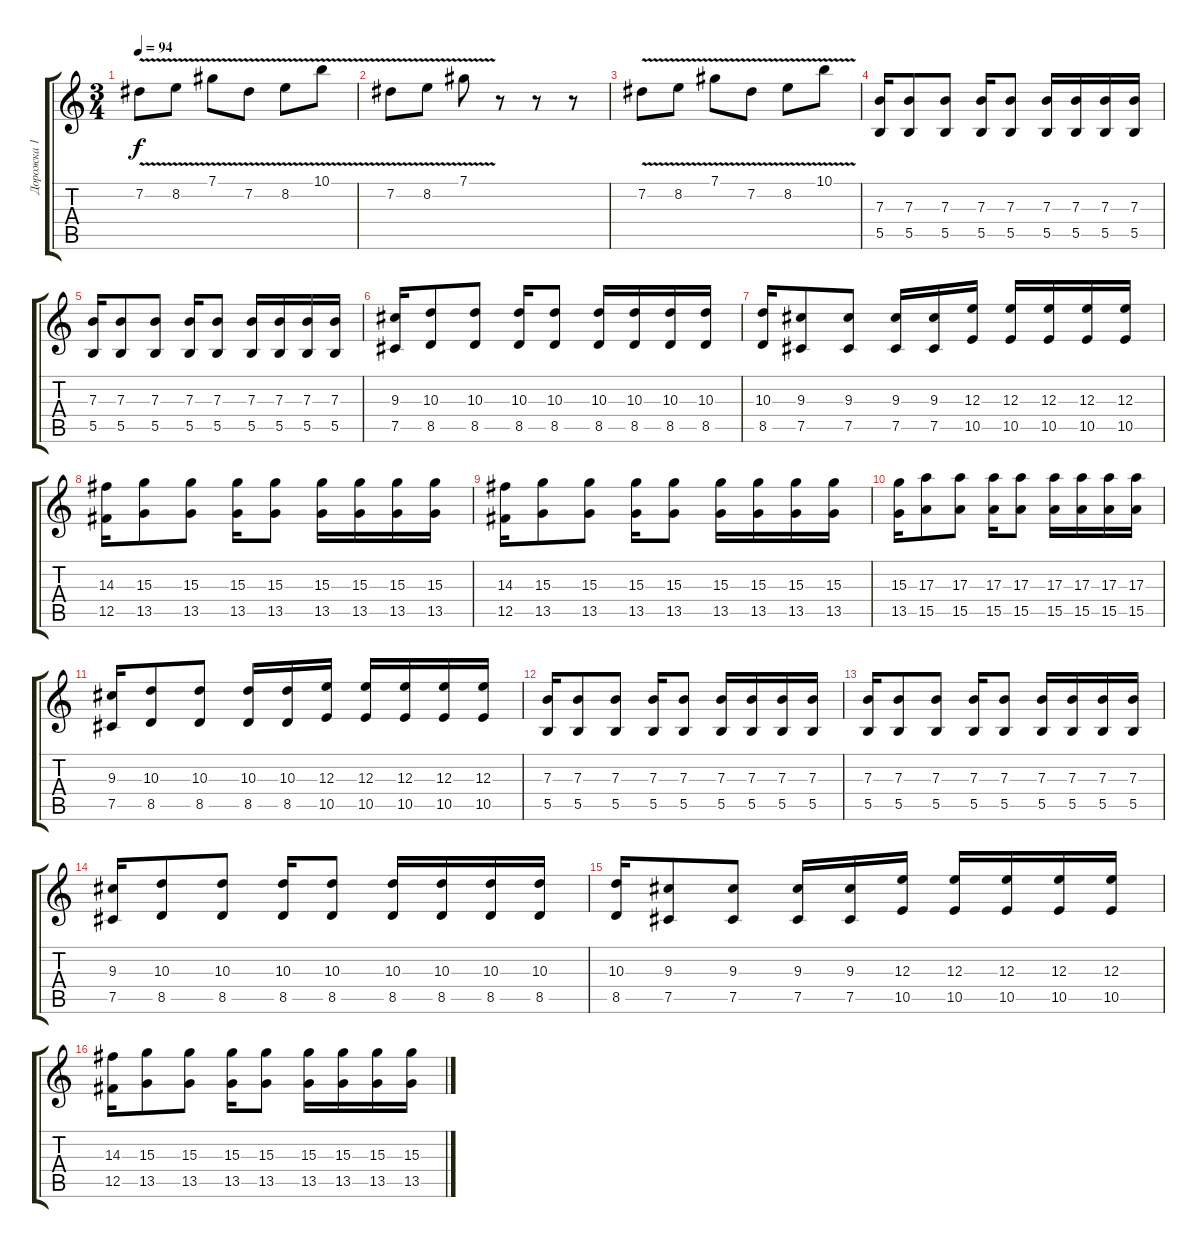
\track ("Дорожка 1" "Дорожка 1") {instrument distortionguitar}
\staff {score tabs}
\tuning (Db4 Ab3 E3 B2 Gb2 B1) {hide}
\ts (3 4)
\tempo 94
\clef g2
\ks c
7.2{v}.8{dy f} 8.2{v}.8 7.1{v}.8 7.2{v}.8 8.2{v}.8 10.1{v}.8 |
7.2{v}.8 8.2{v}.8 7.1{v}.8 r.8 r.8 r.8 |
7.2{v}.8 8.2{v}.8 7.1{v}.8 7.2{v}.8 8.2{v}.8 10.1{v}.8 |
(7.3 5.5).16 (7.3 5.5).8 (7.3 5.5).8 (7.3 5.5).16 (7.3 5.5).8 (7.3 5.5).16 (7.3 5.5).16 (7.3 5.5).16 (7.3 5.5).16 |
(7.3 5.5).16 (7.3 5.5).8 (7.3 5.5).8 (7.3 5.5).16 (7.3 5.5).8 (7.3 5.5).16 (7.3 5.5).16 (7.3 5.5).16 (7.3 5.5).16 |
(9.3 7.5).16 (10.3 8.5).8 (10.3 8.5).8 (10.3 8.5).16 (10.3 8.5).8 (10.3 8.5).16 (10.3 8.5).16 (10.3 8.5).16 (10.3 8.5).16 |
(10.3 8.5).16 (9.3 7.5).8 (9.3 7.5).8 (9.3 7.5).16 (9.3 7.5).16 (12.3 10.5).16 (12.3 10.5).16 (12.3 10.5).16 (12.3 10.5).16 (12.3 10.5).16 |
(14.3 12.5).16 (15.3 13.5).8 (15.3 13.5).8 (15.3 13.5).16 (15.3 13.5).8 (15.3 13.5).16 (15.3 13.5).16 (15.3 13.5).16 (15.3 13.5).16 |
(14.3 12.5).16 (15.3 13.5).8 (15.3 13.5).8 (15.3 13.5).16 (15.3 13.5).8 (15.3 13.5).16 (15.3 13.5).16 (15.3 13.5).16 (15.3 13.5).16 |
(15.3 13.5).16 (17.3 15.5).8 (17.3 15.5).8 (17.3 15.5).16 (17.3 15.5).8 (17.3 15.5).16 (17.3 15.5).16 (17.3 15.5).16 (17.3 15.5).16 |
(9.3 7.5).16 (10.3 8.5).8 (10.3 8.5).8 (10.3 8.5).16 (10.3 8.5).16 (12.3 10.5).16 (12.3 10.5).16 (12.3 10.5).16 (12.3 10.5).16 (12.3 10.5).16 |
(7.3 5.5).16 (7.3 5.5).8 (7.3 5.5).8 (7.3 5.5).16 (7.3 5.5).8 (7.3 5.5).16 (7.3 5.5).16 (7.3 5.5).16 (7.3 5.5).16 |
(7.3 5.5).16 (7.3 5.5).8 (7.3 5.5).8 (7.3 5.5).16 (7.3 5.5).8 (7.3 5.5).16 (7.3 5.5).16 (7.3 5.5).16 (7.3 5.5).16 |
(9.3 7.5).16 (10.3 8.5).8 (10.3 8.5).8 (10.3 8.5).16 (10.3 8.5).8 (10.3 8.5).16 (10.3 8.5).16 (10.3 8.5).16 (10.3 8.5).16 |
(10.3 8.5).16 (9.3 7.5).8 (9.3 7.5).8 (9.3 7.5).16 (9.3 7.5).16 (12.3 10.5).16 (12.3 10.5).16 (12.3 10.5).16 (12.3 10.5).16 (12.3 10.5).16 |
(14.3 12.5).16 (15.3 13.5).8 (15.3 13.5).8 (15.3 13.5).16 (15.3 13.5).8 (15.3 13.5).16 (15.3 13.5).16 (15.3 13.5).16 (15.3 13.5).16
